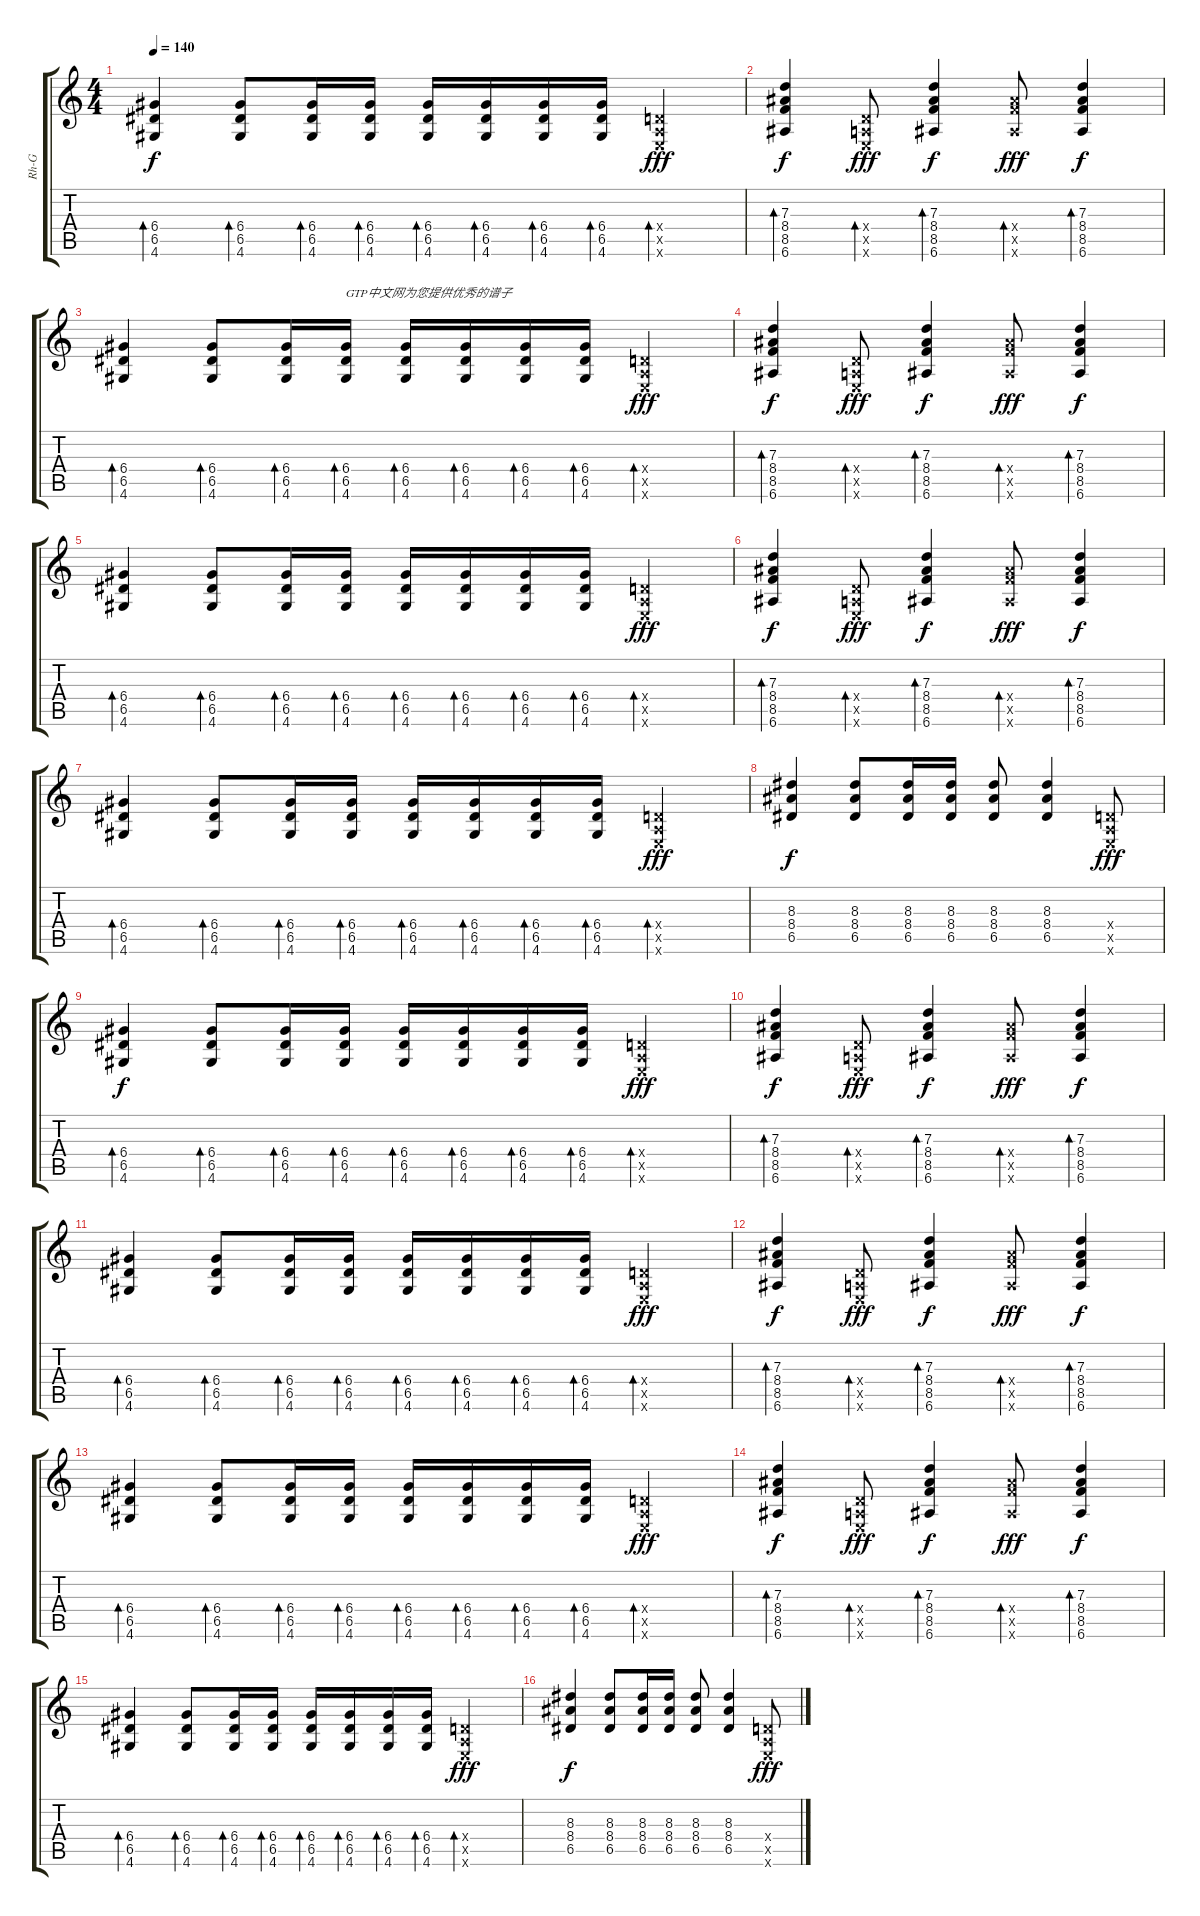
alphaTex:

\track ("Rh-G" "Rh-G") {instrument distortionguitar}
\staff {score tabs}
\tuning (E4 B3 G3 D3 A2 E2) {hide}
\ts (4 4)
\tempo 140
\clef g2
\ks c
(6.4 6.5 4.6).4{bd 60 dy f volume 10 instrument acousticguitarsteel} (6.4 6.5 4.6).8{bd 60} (6.4 6.5 4.6).16{bd 60} (6.4 6.5 4.6).16{bd 60} (6.4 6.5 4.6).16{bd 60} (6.4 6.5 4.6).16{bd 60} (6.4 6.5 4.6).16{bd 60} (6.4 6.5 4.6).16{bd 60} (0.4{x} 0.5{x} 0.6{x}).4{bd 60 dy fff} |
(7.3 8.4 8.5 6.6).4{bd 60 dy f} (0.4{x} 0.5{x} 0.6{x}).8{bd 60 dy fff} (7.3 8.4 8.5 6.6).4{bd 60 dy f} (8.4{x} 8.5{x} 6.6{x}).8{bd 60 dy fff} (7.3 8.4 8.5 6.6).4{bd 60 dy f} |
(6.4 6.5 4.6).4{bd 60} (6.4 6.5 4.6).8{bd 60} (6.4 6.5 4.6).16{bd 60} (6.4 6.5 4.6).16{bd 60 txt "GTP中文网为您提供优秀的谱子"} (6.4 6.5 4.6).16{bd 60} (6.4 6.5 4.6).16{bd 60} (6.4 6.5 4.6).16{bd 60} (6.4 6.5 4.6).16{bd 60} (0.4{x} 0.5{x} 0.6{x}).4{bd 60 dy fff} |
(7.3 8.4 8.5 6.6).4{bd 60 dy f} (0.4{x} 0.5{x} 0.6{x}).8{bd 60 dy fff} (7.3 8.4 8.5 6.6).4{bd 60 dy f} (8.4{x} 8.5{x} 6.6{x}).8{bd 60 dy fff} (7.3 8.4 8.5 6.6).4{bd 60 dy f} |
(6.4 6.5 4.6).4{bd 60} (6.4 6.5 4.6).8{bd 60} (6.4 6.5 4.6).16{bd 60} (6.4 6.5 4.6).16{bd 60} (6.4 6.5 4.6).16{bd 60} (6.4 6.5 4.6).16{bd 60} (6.4 6.5 4.6).16{bd 60} (6.4 6.5 4.6).16{bd 60} (0.4{x} 0.5{x} 0.6{x}).4{bd 60 dy fff} |
(7.3 8.4 8.5 6.6).4{bd 60 dy f} (0.4{x} 0.5{x} 0.6{x}).8{bd 60 dy fff} (7.3 8.4 8.5 6.6).4{bd 60 dy f} (8.4{x} 8.5{x} 6.6{x}).8{bd 60 dy fff} (7.3 8.4 8.5 6.6).4{bd 60 dy f} |
(6.4 6.5 4.6).4{bd 60} (6.4 6.5 4.6).8{bd 60} (6.4 6.5 4.6).16{bd 60} (6.4 6.5 4.6).16{bd 60} (6.4 6.5 4.6).16{bd 60} (6.4 6.5 4.6).16{bd 60} (6.4 6.5 4.6).16{bd 60} (6.4 6.5 4.6).16{bd 60} (0.4{x} 0.5{x} 0.6{x}).4{bd 60 dy fff} |
(8.3 8.4 6.5).4{dy f} (8.3 8.4 6.5).8 (8.3 8.4 6.5).16 (8.3 8.4 6.5).16 (8.3 8.4 6.5).8 (8.3 8.4 6.5).4 (0.4{x} 0.5{x} 0.6{x}).8{dy fff} |
(6.4 6.5 4.6).4{bd 60 dy f volume 13 instrument distortionguitar} (6.4 6.5 4.6).8{bd 60} (6.4 6.5 4.6).16{bd 60} (6.4 6.5 4.6).16{bd 60} (6.4 6.5 4.6).16{bd 60} (6.4 6.5 4.6).16{bd 60} (6.4 6.5 4.6).16{bd 60} (6.4 6.5 4.6).16{bd 60} (0.4{x} 0.5{x} 0.6{x}).4{bd 60 dy fff} |
(7.3 8.4 8.5 6.6).4{bd 60 dy f} (0.4{x} 0.5{x} 0.6{x}).8{bd 60 dy fff} (7.3 8.4 8.5 6.6).4{bd 60 dy f} (8.4{x} 8.5{x} 6.6{x}).8{bd 60 dy fff} (7.3 8.4 8.5 6.6).4{bd 60 dy f} |
(6.4 6.5 4.6).4{bd 60} (6.4 6.5 4.6).8{bd 60} (6.4 6.5 4.6).16{bd 60} (6.4 6.5 4.6).16{bd 60} (6.4 6.5 4.6).16{bd 60} (6.4 6.5 4.6).16{bd 60} (6.4 6.5 4.6).16{bd 60} (6.4 6.5 4.6).16{bd 60} (0.4{x} 0.5{x} 0.6{x}).4{bd 60 dy fff} |
(7.3 8.4 8.5 6.6).4{bd 60 dy f} (0.4{x} 0.5{x} 0.6{x}).8{bd 60 dy fff} (7.3 8.4 8.5 6.6).4{bd 60 dy f} (8.4{x} 8.5{x} 6.6{x}).8{bd 60 dy fff} (7.3 8.4 8.5 6.6).4{bd 60 dy f} |
(6.4 6.5 4.6).4{bd 60} (6.4 6.5 4.6).8{bd 60} (6.4 6.5 4.6).16{bd 60} (6.4 6.5 4.6).16{bd 60} (6.4 6.5 4.6).16{bd 60} (6.4 6.5 4.6).16{bd 60} (6.4 6.5 4.6).16{bd 60} (6.4 6.5 4.6).16{bd 60} (0.4{x} 0.5{x} 0.6{x}).4{bd 60 dy fff} |
(7.3 8.4 8.5 6.6).4{bd 60 dy f} (0.4{x} 0.5{x} 0.6{x}).8{bd 60 dy fff} (7.3 8.4 8.5 6.6).4{bd 60 dy f} (8.4{x} 8.5{x} 6.6{x}).8{bd 60 dy fff} (7.3 8.4 8.5 6.6).4{bd 60 dy f} |
(6.4 6.5 4.6).4{bd 60} (6.4 6.5 4.6).8{bd 60} (6.4 6.5 4.6).16{bd 60} (6.4 6.5 4.6).16{bd 60} (6.4 6.5 4.6).16{bd 60} (6.4 6.5 4.6).16{bd 60} (6.4 6.5 4.6).16{bd 60} (6.4 6.5 4.6).16{bd 60} (0.4{x} 0.5{x} 0.6{x}).4{bd 60 dy fff} |
(8.3 8.4 6.5).4{dy f} (8.3 8.4 6.5).8 (8.3 8.4 6.5).16 (8.3 8.4 6.5).16 (8.3 8.4 6.5).8 (8.3 8.4 6.5).4 (0.4{x} 0.5{x} 0.6{x}).8{dy fff}
